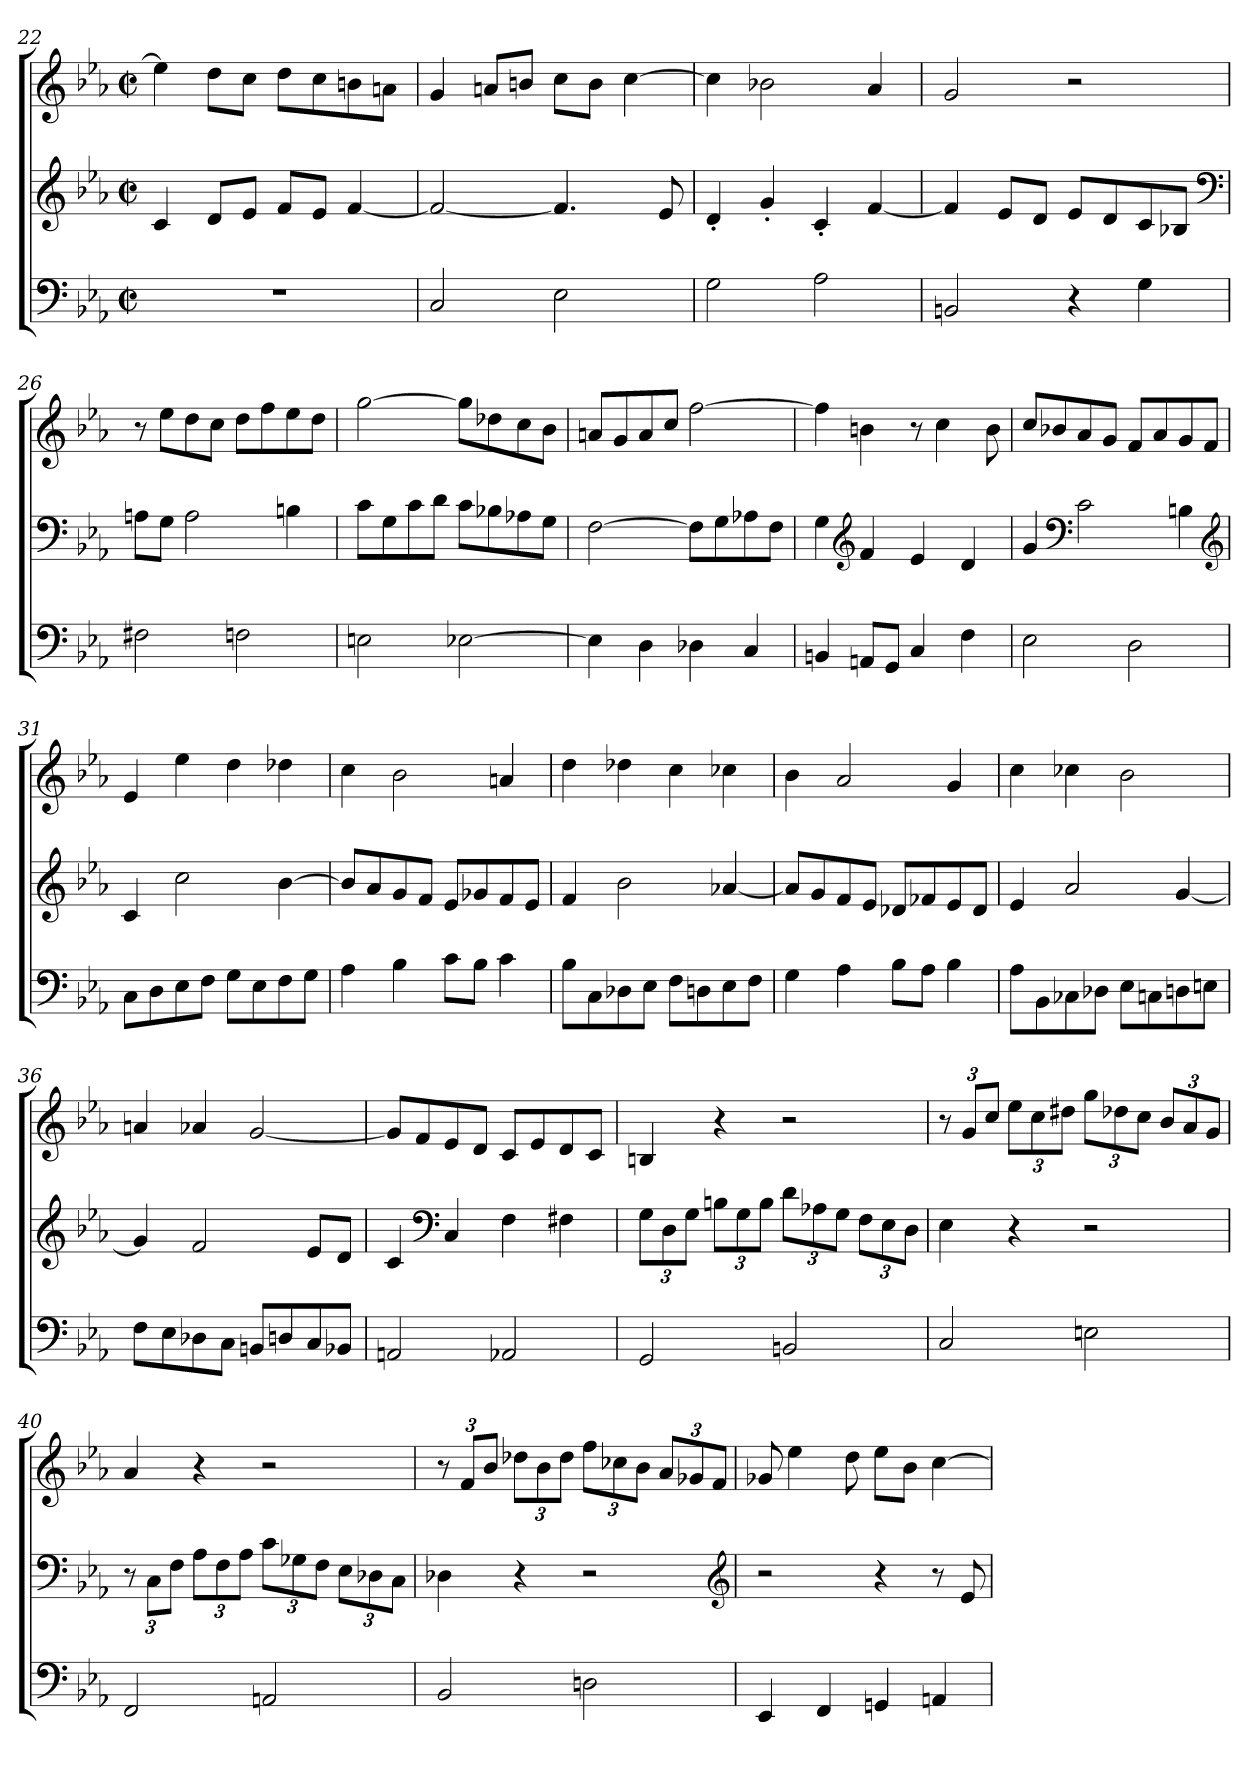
**kern	**kern	**kern
*part3	*part2	*part1
*staff3	*staff2	*staff1
*clefF4	*clefG2	*clefG2
*k[b-e-a-]	*k[b-e-a-]	*k[b-e-a-]
*c:	*c:	*c:
*M4/4	*M4/4	*M4/4
*met(c|)	*met(c|)	*met(c|)
=22	=22	=22
1r	4c	4ee-]
.	8dL	8ddL
.	8e-J	8ccJ
.	8fL	8ddL
.	8e-J	8cc
.	[4f	8bn
.	.	8anJ
=23	=23	=23
2C	2f_	4g
.	.	8anL
.	.	8bnJ
2E-	4.f]	8ccL
.	.	8bJ
.	.	[4cc
.	8e-	.
=24	=24	=24
2G	4d'	4cc]
.	4g'	2b-X
2A-	4c'	.
.	[4f	4a-
=25	=25	=25
2BBn	4f]	2g
.	8e-L	.
.	8dJ	.
4r	8e-L	2r
.	8d	.
4G	8c	.
.	8B-XJ	.
*	*clefF4	*
=26	=26	=26
2F#X	8AnL	8r
.	8GJ	8ee-L
.	2A	8dd
.	.	8ccJ
2Fn	.	8ddL
.	.	8ff
.	4Bn	8ee-
.	.	8ddJ
=27	=27	=27
2En	8cL	[2gg
.	8G	.
.	8c	.
.	8dJ	.
[2E-X	8cL	8ggL]
.	8B-X	8dd-X
.	8A-X	8cc
.	8GJ	8b-J
=28	=28	=28
4E-]	[2F	8anL
.	.	8g
4D	.	8a
.	.	8ccJ
4D-X	8FL]	[2ff
.	8G	.
4C	8A-X	.
.	8FJ	.
=29	=29	=29
4BBn	4G	4ff]
*	*clefG2	*
8AAnL	4f	4bn
8GGJ	.	.
4C	4e-	8r
.	.	4cc
4F	4d	.
.	.	8b
=30	=30	=30
2E-	4g	8ccL
.	.	8b-X
*	*clefF4	*
.	2c	8a-
.	.	8gJ
2D	.	8fL
.	.	8a-
.	4Bn	8g
.	.	8fJ
*	*clefG2	*
=31	=31	=31
8CL	4c	4e-
8D	.	.
8E-	2cc	4ee-
8FJ	.	.
8GL	.	4dd
8E-	.	.
8F	[4b-	4dd-X
8GJ	.	.
=32	=32	=32
4A-	8b-L]	4cc
.	8a-	.
4B-	8g	2b-
.	8fJ	.
8cL	8e-L	.
8B-J	8g-X	.
4c	8f	4an
.	8e-J	.
=33	=33	=33
8B-L	4f	4dd
8C	.	.
8D-X	2b-	4dd-X
8E-J	.	.
8FL	.	4cc
8Dn	.	.
8E-	[4a-X	4cc-X
8FJ	.	.
=34	=34	=34
4G	8a-L]	4b-
.	8g	.
4A-	8f	2a-
.	8e-J	.
8B-L	8d-XL	.
8A-J	8f-X	.
4B-	8e-	4g
.	8d-J	.
=35	=35	=35
8A-L	4e-	4cc
8BB-	.	.
8C-X	2a-	4cc-X
8D-XJ	.	.
8E-L	.	2b-
8Cn	.	.
8Dn	[4g	.
8EnJ	.	.
=36	=36	=36
8FL	4g]	4an
8E-	.	.
8D-X	2f	4a-X
8CJ	.	.
8BBnL	.	[2g
8Dn	.	.
8C	8e-L	.
8BB-XJ	8dJ	.
=37	=37	=37
2AAn	4c	8gL]
.	.	8f
*	*clefF4	*
.	4C	8e-
.	.	8dJ
2AA-X	4F	8cL
.	.	8e-
.	4F#X	8d
.	.	8cJ
=38	=38	=38
2GG	12GL	4Bn
.	12D	.
.	12GJ	.
.	12BnL	4r
.	12G	.
.	12BJ	.
2BBn	12dL	2r
.	12A-X	.
.	12GJ	.
.	12FL	.
.	12E-	.
.	12DJ	.
=39	=39	=39
*	*	*Xbrackettup
2C	4E-	12r
.	.	12gL
.	.	12ccJ
.	4r	12ee-L
.	.	12cc
.	.	12dd#XJ
2En	2r	12ggL
.	.	12dd-X
.	.	12ccJ
.	.	12b-L
.	.	12a-
.	.	12gJ
=40	=40	=40
*	*Xbrackettup	*
2FF	12r	4a-
.	12CL	.
.	12FJ	.
.	12A-L	4r
.	12F	.
.	12A-J	.
2AAn	12cL	2r
.	12G-X	.
.	12FJ	.
.	12E-L	.
.	12D-X	.
.	12CJ	.
=41	=41	=41
2BB-	4D-X	12r
.	.	12fL
.	.	12b-J
.	4r	12dd-XL
.	.	12b-
.	.	12dd-J
2Dn	2r	12ffL
.	.	12cc-X
.	.	12b-J
.	.	12a-L
.	.	12g-X
.	.	12fJ
*	*clefG2	*
=42	=42	=42
4EE-	2r	8g-X
.	.	4ee-
4FF	.	.
.	.	8dd
4GGn	4r	8ee-L
.	.	8b-J
4AAn	8r	[4cc
.	8e-	.
=	=	=
*-	*-	*-
